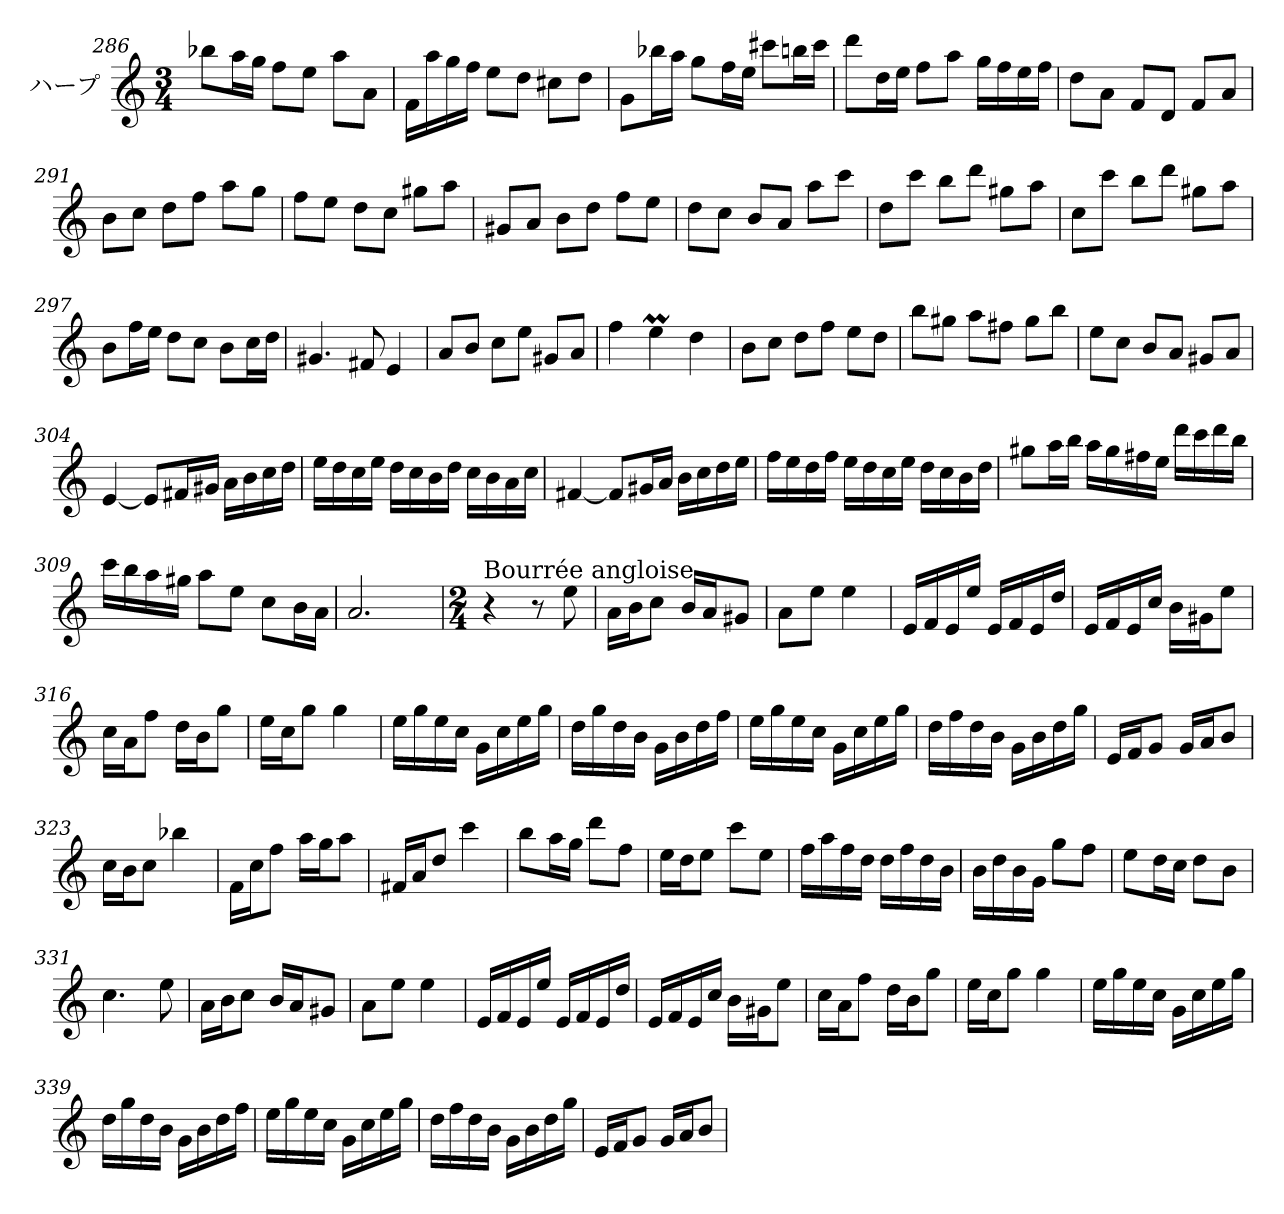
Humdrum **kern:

**kern
*part1
*staff1
*I"ハープ
*clefG2
*k[]
*M3/4
=286
8bb-X\L
16aa\L
16gg\JJ
8ff\L
8ee\J
8aa\L
8a\J
=287
16f\LL
16aa\
16gg\
16ff\JJ
8ee\L
8dd\J
8cc#X\L
8dd\J
=288
8g\L
16bb-X\L
16aa\JJ
8gg\L
16ff\L
16ee\JJ
8ccc#X\L
16bbn\L
16ccc#\JJ
=289
8ddd\L
16dd\L
16ee\JJ
8ff\L
8aa\J
16gg\LL
16ff\
16ee\
16ff\JJ
=290
8dd\L
8a\J
8f/L
8d/J
8f/L
8a/J
=291
8b\L
8cc\J
8dd\L
8ff\J
8aa\L
8gg\J
=292
8ff\L
8ee\J
8dd\L
8cc\J
8gg#X\L
8aa\J
=293
8g#X/L
8a/J
8b\L
8dd\J
8ff\L
8ee\J
=294
8dd\L
8cc\J
8b/L
8a/J
8aa\L
8ccc\J
=295
8dd\L
8ccc\J
8bb\L
8ddd\J
8gg#X\L
8aa\J
=296
8cc\L
8ccc\J
8bb\L
8ddd\J
8gg#X\L
8aa\J
=297
8b\L
16ff\L
16ee\JJ
8dd\L
8cc\J
8b\L
16cc\L
16dd\JJ
=298
4.g#X/
8f#X/
4e/
=299
8a/L
8b/J
8cc\L
8ee\J
8g#X/L
8a/J
=300
4ff\
4eem\
4dd\
=301
8b\L
8cc\J
8dd\L
8ff\J
8ee\L
8dd\J
=302
8bb\L
8gg#X\J
8aa\L
8ff#X\J
8gg#\L
8bb\J
=303
8ee\L
8cc\J
8b/L
8a/J
8g#X/L
8a/J
=304
[4e/
8e/L]
16f#X/L
16g#X/JJ
16a\LL
16b\
16cc\
16dd\JJ
=305
16ee\LL
16dd\
16cc\
16ee\JJ
16dd\LL
16cc\
16b\
16dd\JJ
16cc\LL
16b\
16a\
16cc\JJ
=306
[4f#X/
8f#/L]
16g#X/L
16a/JJ
16b\LL
16cc\
16dd\
16ee\JJ
=307
16ff\LL
16ee\
16dd\
16ff\JJ
16ee\LL
16dd\
16cc\
16ee\JJ
16dd\LL
16cc\
16b\
16dd\JJ
=308
8gg#X\L
16aa\L
16bb\JJ
16aa\LL
16gg#\
16ff#X\
16ee\JJ
16ddd\LL
16ccc\
16ddd\
16bb\JJ
=309
16ccc\LL
16bb\
16aa\
16gg#X\JJ
8aa\L
8ee\J
8cc\L
16b\L
16a\JJ
=310
2.a/
!!LO:PB:g=z
=311
*M2/4
!LO:TX:a:t=Bourrée angloise
4r
8r
8ee\
=312
16a\LL
16b\J
8cc\J
16b/LL
16a/J
8g#X/J
=313
8a\L
8ee\J
4ee\
=314
16e/LL
16f/
16e/
16ee/JJ
16e/LL
16f/
16e/
16dd/JJ
=315
16e/LL
16f/
16e/
16cc/JJ
16b\LL
16g#X\J
8ee\J
=316
16cc\LL
16a\J
8ff\J
16dd\LL
16b\J
8gg\J
=317
16ee\LL
16cc\J
8gg\J
4gg\
=318
16ee\LL
16gg\
16ee\
16cc\JJ
16g\LL
16cc\
16ee\
16gg\JJ
=319
16dd\LL
16gg\
16dd\
16b\JJ
16g\LL
16b\
16dd\
16ff\JJ
=320
16ee\LL
16gg\
16ee\
16cc\JJ
16g\LL
16cc\
16ee\
16gg\JJ
=321
16dd\LL
16ff\
16dd\
16b\JJ
16g\LL
16b\
16dd\
16gg\JJ
=322
16e/LL
16f/J
8g/J
16g/LL
16a/J
8b/J
=323
16cc\LL
16b\J
8cc\J
4bb-X\
=324
16f\LL
16cc\J
8ff\J
16aa\LL
16gg\J
8aa\J
=325
16f#X/LL
16a/J
8dd/J
4ccc\
=326
8bb\L
16aa\L
16gg\JJ
8ddd\L
8ff\J
=327
16ee\LL
16dd\J
8ee\J
8ccc\L
8ee\J
=328
16ff\LL
16aa\
16ff\
16dd\JJ
16dd\LL
16ff\
16dd\
16b\JJ
=329
16b\LL
16dd\
16b\
16g\JJ
8gg\L
8ff\J
=330
8ee\L
16dd\L
16cc\JJ
8dd\L
8b\J
=331
4.cc\
8ee\
=332
16a\LL
16b\J
8cc\J
16b/LL
16a/J
8g#X/J
=333
8a\L
8ee\J
4ee\
=334
16e/LL
16f/
16e/
16ee/JJ
16e/LL
16f/
16e/
16dd/JJ
=335
16e/LL
16f/
16e/
16cc/JJ
16b\LL
16g#X\J
8ee\J
=336
16cc\LL
16a\J
8ff\J
16dd\LL
16b\J
8gg\J
=337
16ee\LL
16cc\J
8gg\J
4gg\
=338
16ee\LL
16gg\
16ee\
16cc\JJ
16g\LL
16cc\
16ee\
16gg\JJ
=339
16dd\LL
16gg\
16dd\
16b\JJ
16g\LL
16b\
16dd\
16ff\JJ
=340
16ee\LL
16gg\
16ee\
16cc\JJ
16g\LL
16cc\
16ee\
16gg\JJ
=341
16dd\LL
16ff\
16dd\
16b\JJ
16g\LL
16b\
16dd\
16gg\JJ
=342
16e/LL
16f/J
8g/J
16g/LL
16a/J
8b/J
=
*-
